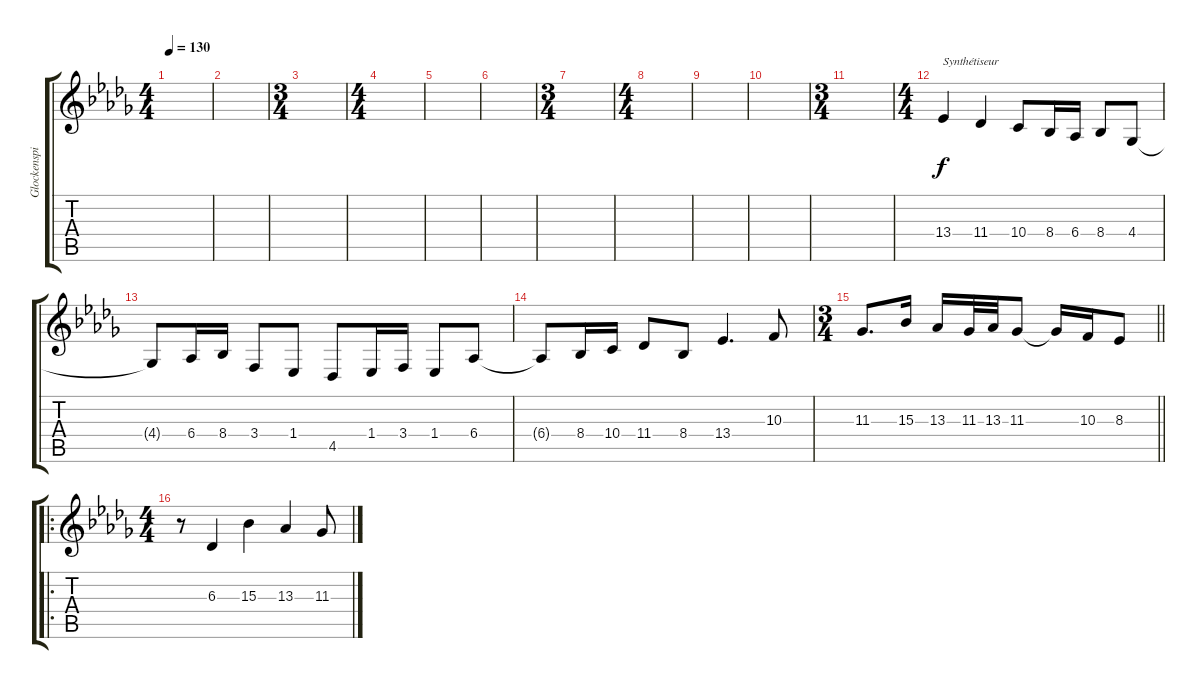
\track ("Glockenspiel" "Glockenspi") {instrument glockenspiel}
\staff {score tabs}
\tuning (E4 B3 G3 D3 A2 E2) {hide}
\ts (4 4)
\tempo 130
\clef g2
\ks db
|
|
\ts (3 4)
|
\ts (4 4)
|
|
|
\ts (3 4)
|
\ts (4 4)
|
|
|
\ts (3 4)
|
\ts (4 4)
13.4.4{txt "Synthétiseur" instrument percussiveorgan} 11.4.4 10.4.8 8.4.16 6.4.16 8.4.8 4.4.8 |
4.4{t}.8 6.4.16 8.4.16 3.4.8 1.4.8 4.5.8 1.4.16 3.4.16 1.4.8 6.4.8 |
6.4{t}.8 8.4.16 10.4.16 11.4.8 8.4.8 13.4.4{d} 10.3.8 |
\ts (3 4)
\barLineRight lightlight
11.3.8{d} 15.3.16 13.3.16 11.3.32 13.3.32 11.3.8 11.3{t}.16 10.3.16 8.3.8 |
\ro
\ts (4 4)
r.8 6.3.4 15.3.4 13.3.4 11.3.8
